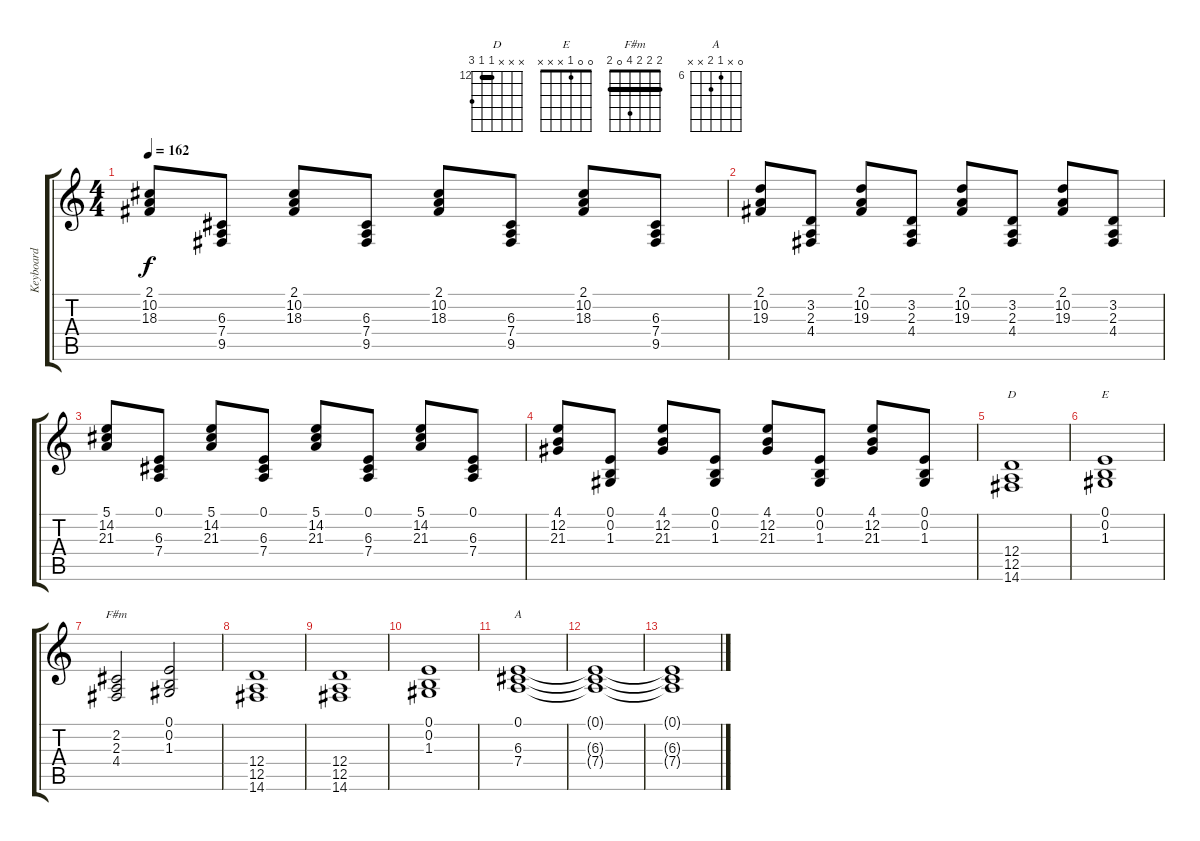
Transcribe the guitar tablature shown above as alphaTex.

\track ("Keyboard" "Keyboard") {instrument electricgrandpiano}
\staff {score tabs}
\tuning (E4 B3 G3 D3 A2 E2) {hide}
\chord ("D" x x x 12 12 14) {firstfret 12 barre 12}
\chord ("E" 0 0 1 x x x)
\chord ("F#m" 2 2 2 4 0 2) {barre 2}
\chord ("A" 0 x 6 7 x x) {firstfret 6}
\ts (4 4)
\tempo 162
\clef g2
\ks c
(2.1 10.2 18.3).8{dy f} (6.3 7.4 9.5).8 (2.1 10.2 18.3).8 (6.3 7.4 9.5).8 (2.1 10.2 18.3).8 (6.3 7.4 9.5).8 (2.1 10.2 18.3).8 (6.3 7.4 9.5).8 |
(2.1 10.2 19.3).8 (3.2 2.3 4.4).8 (2.1 10.2 19.3).8 (3.2 2.3 4.4).8 (2.1 10.2 19.3).8 (3.2 2.3 4.4).8 (2.1 10.2 19.3).8 (3.2 2.3 4.4).8 |
(5.1 14.2 21.3).8 (0.1 6.3 7.4).8 (5.1 14.2 21.3).8 (0.1 6.3 7.4).8 (5.1 14.2 21.3).8 (0.1 6.3 7.4).8 (5.1 14.2 21.3).8 (0.1 6.3 7.4).8 |
(4.1 12.2 21.3).8 (0.1 0.2 1.3).8 (4.1 12.2 21.3).8 (0.1 0.2 1.3).8 (4.1 12.2 21.3).8 (0.1 0.2 1.3).8 (4.1 12.2 21.3).8 (0.1 0.2 1.3).8 |
(12.4 12.5 14.6).1{ch "D"} |
(0.1 0.2 1.3).1{ch "E"} |
(2.2 2.3 4.4).2{ch "F#m"} (0.1 0.2 1.3).2 |
(12.4 12.5 14.6).1 |
(12.4 12.5 14.6).1 |
(0.1 0.2 1.3).1 |
(0.1 6.3 7.4).1{ch "A"} |
(0.1{t} 6.3{t} 7.4{t}).1 |
(0.1{t} 6.3{t} 7.4{t}).1
